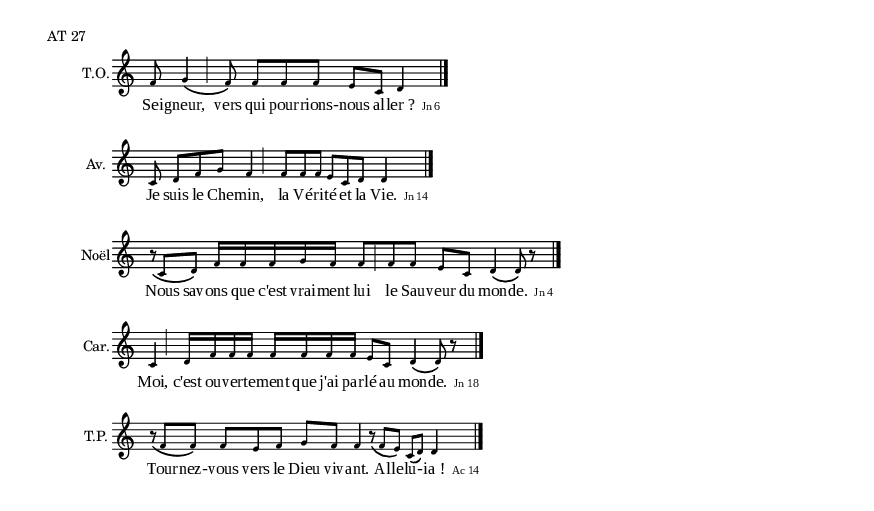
\version "2.10.0"
 \include "definitions.ly"
\markup {AT 27 }

\relative d' { 
	\new Staff {
		\cadenzaOn
		\set Staff.instrumentName = \markup{ \center-align { T.O. } }
		f8
		\times 2/3 { g4\(\pespace\cesure \pespace f8\) }
		\times 2/3 { f[ f f] }
		e[ c]
		d4
		\endBar
	}
	\addlyrics {
		Sei -- gneur, vers qui pour -- rions -- -nous al -- "ler ?"		
		\markup { \citation #"Jn 6" } 
	}
}



\relative d' { 
	\new Staff {
		\cadenzaOn
		\set Staff.instrumentName = \markup{ \center-align { Av. } }
		c8
		\times 2/3 { d8[ f g] } f4\cesure\pespace 
		\times 2/3 { f8[ f f] }
		\times 2/3 { e8[ c d] } d4
		\endBar
	}
	\addlyrics {
		Je suis le Che -- min, la Vé -- ri -- té et la Vie.
		\markup { \citation #"Jn 14" } 
	}
}


\relative d' { 
	\new Staff {
		\cadenzaOn
		\set Staff.instrumentName = \markup{ \center-align { Noël } }
		\times 2/3 { r8_\( c[ d]\) }
		\times 2/5 {f16[f f g f]}
		\times 2/3 { f8[\cesurebasse \pespace f f] }
		e8[ c]
		d4\( d8\) r8		

		\endBar
	}
	\addlyrics {
		Nous sav -- ons que c'est vrai -- ment lui le Sau -- veur du mon -- de.
		\markup { \citation #"Jn 4" } 
	}
}
\relative d' { 
	\new Staff {
		\cadenzaOn
		\set Staff.instrumentName = \markup{ \center-align { Car. } }
		c4\cesure\pespace
		d16[ f f f]
		f16[ f f f]
		e8[ c]
		d4\( d8\) r8
		\endBar
	}
	\addlyrics {
		Moi, c'est ou -- ver -- te -- ment que j'ai par -- lé au mon -- de.
		\markup { \citation #"Jn 18" } 
	}
}
\relative d' { 
	\new Staff {
		\cadenzaOn
		\set Staff.instrumentName = \markup{ \center-align { T.P. } }
		\times 2/3 { r8_\( f[ f]\) }
		\times 2/3 { f8[ e f] }
		g8[ f] f4\pespace 
		\times 2/3 {r8_\(f[ e]\)} c[\( d\)] d4
		\endBar
	}
	\addlyrics {
		Tour -- nez- -- vous vers le Dieu viv -- ant. Al -- le -- lu -- - -- "ia !"
		\markup { \citation #"Ac 14" } 
	}
}
